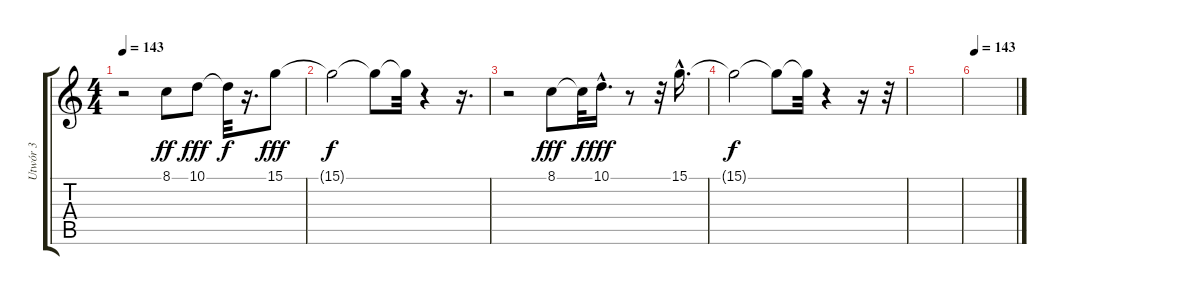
\track ("Utwór 3" "Utwór 3") {instrument lead5charang}
\staff {score tabs}
\tuning (E4 B3 G3 D3 A2 E2) {hide}
\ts (4 4)
\tempo 143
\clef g2
\ks c
r.2{dy f} 8.1.8{dy ff} 10.1.8{dy fff} 10.1{t}.32{dy f} r.16{d} 15.1.8{dy fff} |
15.1{t}.2{dy f} 15.1{t}.8 15.1{t}.32 r.4 r.16{d} |
r.2 8.1.8{dy fff} 8.1{t}.32{dy f} 10.1{hac}.16{d dy fff} r.8 r.32 15.1{hac}.16{d} |
15.1{t}.2{dy f} 15.1{t}.8 15.1{t}.32 r.4 r.16 r.32 |
|
\tempo 143
